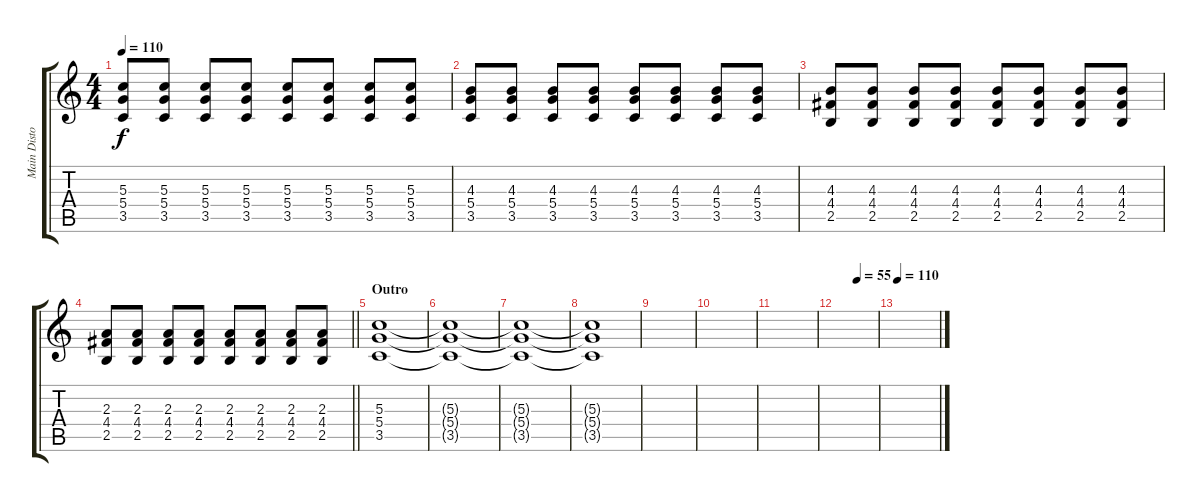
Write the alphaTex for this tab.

\track ("Main Distortion" "Main Disto") {instrument overdrivenguitar}
\staff {score tabs}
\tuning (E4 B3 G3 D3 A2 E2) {hide}
\ts (4 4)
\tempo 110
\clef g2
\ks c
(5.3 5.4 3.5).8{dy f} (5.3 5.4 3.5).8 (5.3 5.4 3.5).8 (5.3 5.4 3.5).8 (5.3 5.4 3.5).8 (5.3 5.4 3.5).8 (5.3 5.4 3.5).8 (5.3 5.4 3.5).8 |
(4.3 5.4 3.5).8 (4.3 5.4 3.5).8 (4.3 5.4 3.5).8 (4.3 5.4 3.5).8 (4.3 5.4 3.5).8 (4.3 5.4 3.5).8 (4.3 5.4 3.5).8 (4.3 5.4 3.5).8 |
(4.3 4.4 2.5).8 (4.3 4.4 2.5).8 (4.3 4.4 2.5).8 (4.3 4.4 2.5).8 (4.3 4.4 2.5).8 (4.3 4.4 2.5).8 (4.3 4.4 2.5).8 (4.3 4.4 2.5).8 |
\barLineRight lightlight
(2.3 4.4 2.5).8 (2.3 4.4 2.5).8 (2.3 4.4 2.5).8 (2.3 4.4 2.5).8 (2.3 4.4 2.5).8 (2.3 4.4 2.5).8 (2.3 4.4 2.5).8 (2.3 4.4 2.5).8 |
\section ("" "Outro")
(5.3 5.4 3.5).1 |
(5.3{t} 5.4{t} 3.5{t}).1 |
(5.3{t} 5.4{t} 3.5{t}).1 |
(5.3{t} 5.4{t} 3.5{t}).1 |
|
|
|
\tempo (55 0.5)
|
\tempo 110
